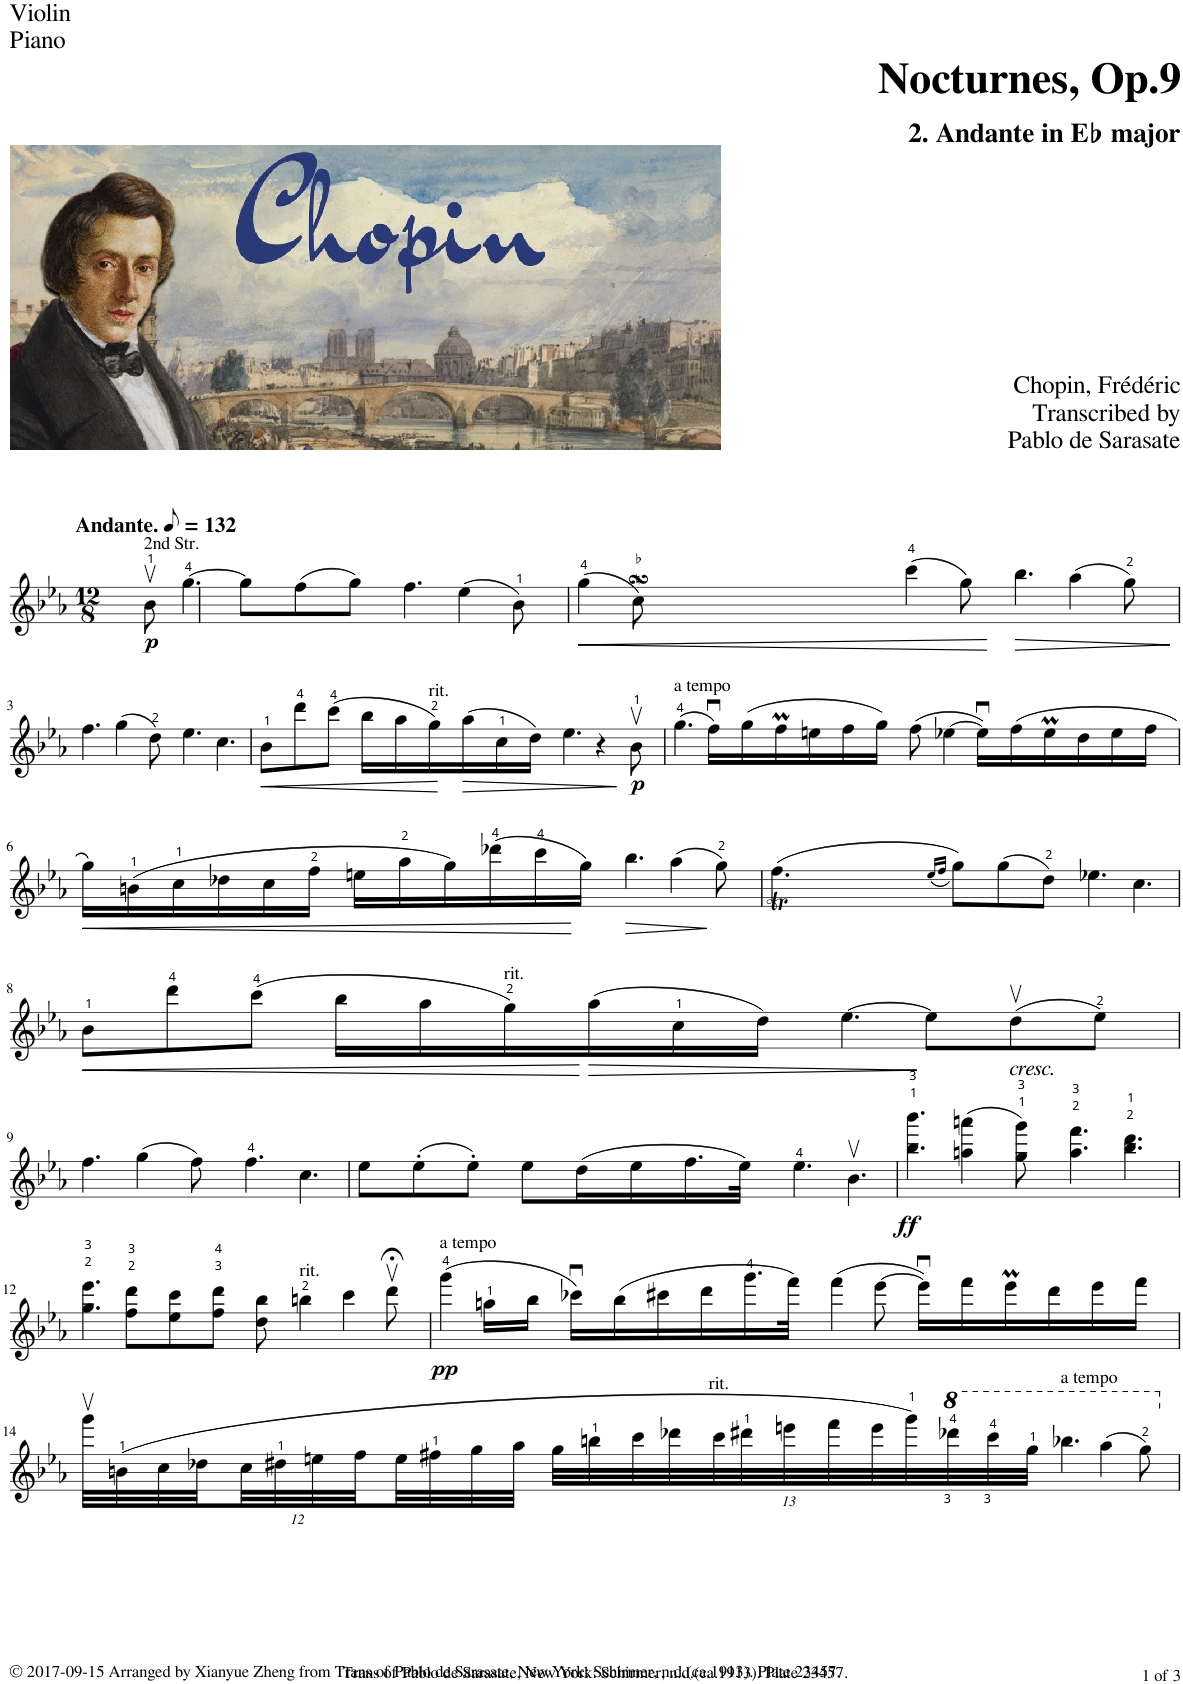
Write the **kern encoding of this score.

**kern	**dynam
*part1	*part1
*staff1	*staff1
*I"Violin	*
*I'Vln	*
*clefG2	*
*k[b-e-a-]	*
*M12/8	*
*MM66	*
=	=
!LO:TX:a:B:t=Andante.	!
!LO:TX:a:t=2nd Str.	!
!	!LO:DY:b
8b-v\	p
=1	=1
*M12/8	*
[4.gg\	.
8gg\L]	.
(8ff\	.
8gg\J)	.
4.ff\	.
(4ee-\	.
8b-\)	.
=2	=2
!	!LO:HP:b
*^	*
(>(4gg\	4ryy	<
8ccsSSS\)	16ccLL)	.
.	64dd-X!LL	.
.	64cc!	.
.	64bn!	.
.	64cc!JJJJ	.
(>4ccc\	1ryy	.
8gg\)	.	[
!	!	!LO:HP:b
4.bb-\	.	>
(>4aa-\	.	.
8gg\)	8ryy	.
*v	*v	*
.	]
!!LO:LB:g=z
=3	=3
4.ff\	.
(4gg\	.
8dd\)	.
4.ee-\	.
4.cc\	.
=4	=4
!	!LO:HP:b
8b-\L	<
8ddd\	.
(8ccc\J	.
16bb-\LL	.
16aa-\	.
!LO:TX:a:t=rit.	!
16gg\)	[
!	!LO:HP:b
(16aa-\	>
16cc\	.
16dd\JJ)	.
4.ee-\	]
4r	.
!	!LO:DY:b
8b-v\	p
=5	=5
!LO:TX:a:t=a tempo	!
(4.gg\	.
16ffu\LL)	.
(16gg\	.
16ffM\	.
16een\	.
16ff\	.
16gg\JJ)	.
(8ff\	.
[4ee-X\	.
16ee-u\LL])	.
(16ff\	.
16ee-M\	.
16dd\	.
16ee-\	.
16ff\JJ	.
!!LO:LB:g=z
=6	=6
!	!LO:HP:b
16gg\LL)	<
(16bn\	.
16cc\	.
16dd-X\	.
16cc\	.
16ff\JJ	.
16een\LL	.
16aa-\	.
16gg\)	.
(16ddd-X\	.
16ccc\	.
16gg\JJ)	[
!	!LO:HP:b
4.bb-\	>
(4aa-\	.
8gg\)	]
=7	=7
*^	*
(>4.ff\	([4ffT	.
.	16ffLL]	.
.	(32een!L	.
.	32ff!JJJ	.
(16qee/LL	.	.
16qff/JJ	.	.
8gg\L))	8gg))	.
(>8gg\	1ryy	.
8dd\J)	.	.
4.ee-X\	.	.
4.cc\	.	.
*v	*v	*
!!LO:LB:g=z
=8	=8
!	!LO:HP:b
8b-\L	<
8ddd\	.
(8ccc\J	.
16bb-\LL	.
16aa-\	.
!LO:TX:a:t=rit.	!
16gg\)	.
!	!LO:HP:n=1:b
(16aa-\	[ >
16cc\	.
16dd\JJ)	.
[4.ee-\	.
8ee-\L]	]
!LO:TX:b:i:t=cresc.	!
(8ddv\	.
8ee-\J)	.
!!LO:LB:g=z
=9	=9
4.ff\	.
(4gg\	.
8ff\)	.
4.ff\	.
4.cc\	.
=10	=10
8ee-\L	.
(8ee-'\	.
8ee-'\J)	.
8ee-\L	.
(16dd\L	.
16ee-\	.
16.ff\	.
32ee-\JJk)	.
4.ee-\	.
4.b-v\	.
=11	=11
!	!LO:DY:b
4.bb-\ 4.bbb-\	ff
(4aan\ 4aaan\	.
8gg\ 8ggg\)	.
4.aa\ 4.fff\	.
4.bb-\ 4.ddd\	.
!!LO:LB:g=z
=12	=12
4.gg\ 4.eee-\	.
8ff\ 8ddd\L	.
8ee-\ 8ccc\	.
8ff\ 8ddd\J	.
8dd\ 8bb-\	.
!LO:TX:a:t=rit.	!
4bbn\	.
4ccc\	.
8ddd;<v\	.
=13	=13
!LO:TX:a:t=a tempo	!
!	!LO:DY:b
(4ggg\	pp
16aan\LL	.
16bb-\JJ	.
16ccc-Xu\LL)	.
(16bb-\	.
16ccc#X\	.
16ddd\	.
16.ggg\	.
32fff\JJk)	.
(4fff\	.
[8eee-\	.
16eee-u\LL])	.
16fff\	.
16eee-M\	.
16ddd\	.
16eee-\	.
16fff\JJ	.
!!LO:LB:g=z
=14	=14
32gggv\LLL	.
(32bn\	.
32cc\	.
32dd-X\	.
32cc\	.
32dd#X\	.
32een\	.
32ff\	.
32ee\	.
32ff#X\	.
32gg\	.
32aa-\JJJ	.
*Xbrackettup	*
104%3gg\LLL	.
104%3bbn\	.
104%3ccc\	.
104%3ddd-X\	.
!LO:TX:a:t=rit.	!
104%3ccc\	.
104%3ddd#X\	.
104%3eeen\	.
104%3fff\	.
104%3eee\	.
104%3ggg\)	.
*8va	*
104%3dddd-X\	.
*8va	*
104%3cccc\	.
104%3ggg\JJJ	.
!LO:TX:a:t=a tempo	!
4.bbb-X\	.
(4aaa-\	.
8ggg\)	.
*X8va	*
*X8va	*
=	=
*-	*-
